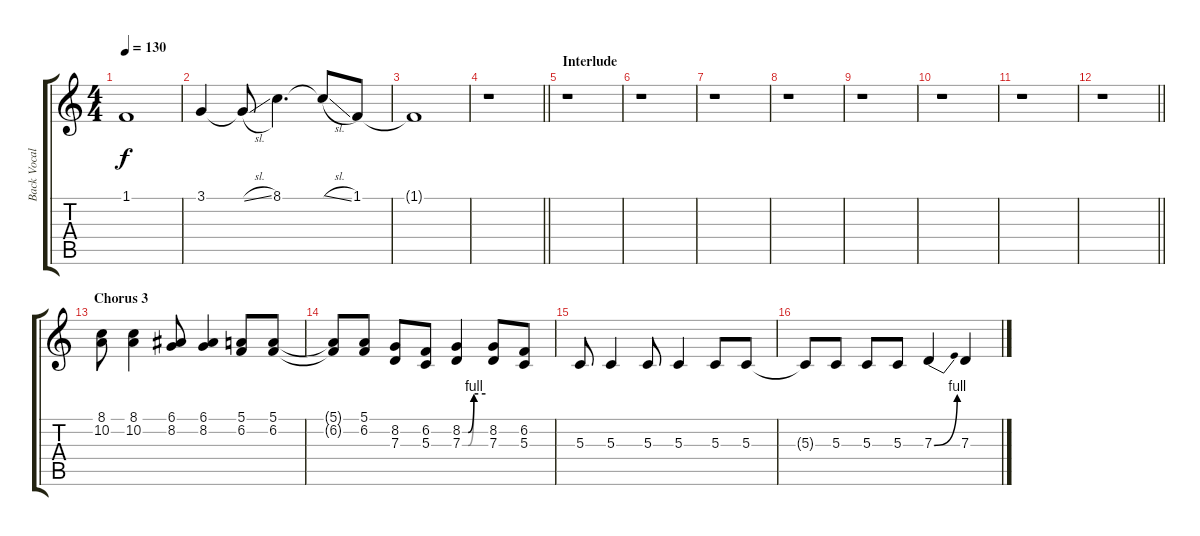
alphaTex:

\track ("Back Vocals" "Back Vocal") {instrument flute}
\staff {score tabs}
\tuning (E4 B3 G3 D3 A2 E2) {hide}
\ts (4 4)
\tempo 130
\clef g2
\ks c
1.1{t}.1{dy f} |
3.1.4 3.1{sl t}.8 8.1.4{d} 8.1{sl t}.8 1.1.8 |
1.1{t}.1 |
\barLineRight lightlight
r.1 |
\section ("" "Interlude")
r.1 |
r.1 |
r.1 |
r.1 |
r.1 |
r.1 |
r.1 |
\barLineRight lightlight
r.1 |
\section ("" "Chorus 3")
(8.1 10.2).8{volume 10} (8.1 10.2).4 (6.1 8.2).8 (6.1 8.2).4 (5.1 6.2).8 (5.1 6.2).8 |
(5.1{t} 6.2{t}).8 (5.1 6.2).8 (8.2 7.3).8 (6.2 5.3).8 (8.2{be (custom 0 0 15 0 30 4 60 4)} 7.3{be (custom 0 0 15 0 30 4 60 4)}).4 (8.2 7.3).8 (6.2 5.3).8 |
5.3.8 5.3.4 5.3.8 5.3.4 5.3.8 5.3.8 |
5.3{t}.8 5.3.8 5.3.8 5.3.8 7.3{be (bend 0 0 60 4)}.4 7.3.4
